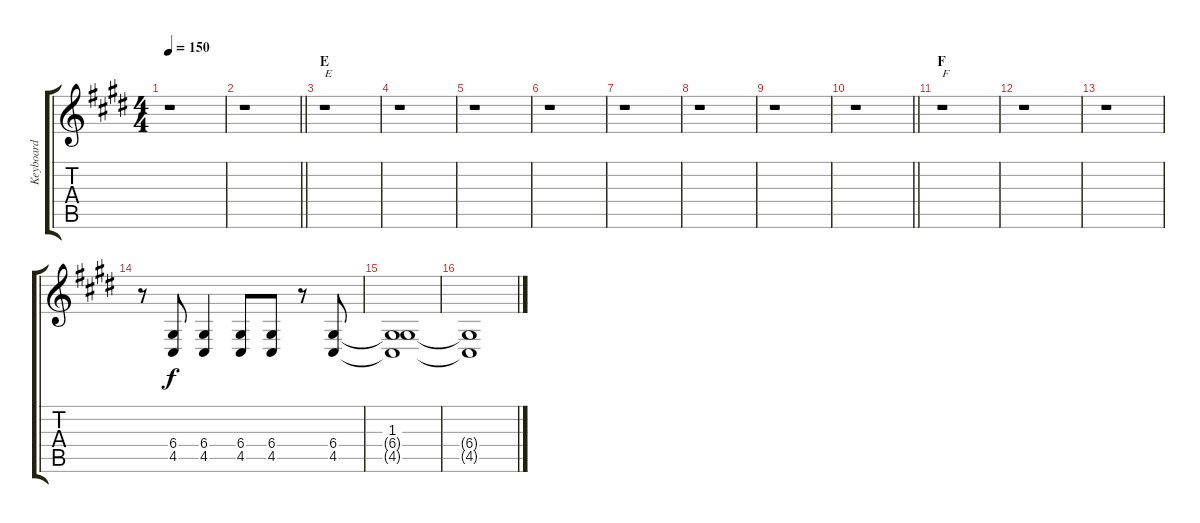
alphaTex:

\track ("Keyboard" "Keyboard") {instrument brasssection}
\staff {score tabs}
\tuning (E4 B3 G3 D3 A2 E2) {hide}
\ts (4 4)
\tempo 150
\clef g2
\ks e
r.1{dy f} |
\barLineRight lightlight
r.1 |
\section ("" "E")
r.1{txt "E"} |
r.1 |
r.1 |
r.1 |
r.1 |
r.1 |
r.1 |
\barLineRight lightlight
r.1 |
\section ("" "F")
r.1{txt "F"} |
r.1 |
r.1 |
r.8 (6.4 4.5).8 (6.4 4.5).4 (6.4 4.5).8 (6.4 4.5).8 r.8 (6.4 4.5).8 |
(1.3 6.4{t} 4.5{t}).1 |
(6.4{t} 4.5{t}).1
